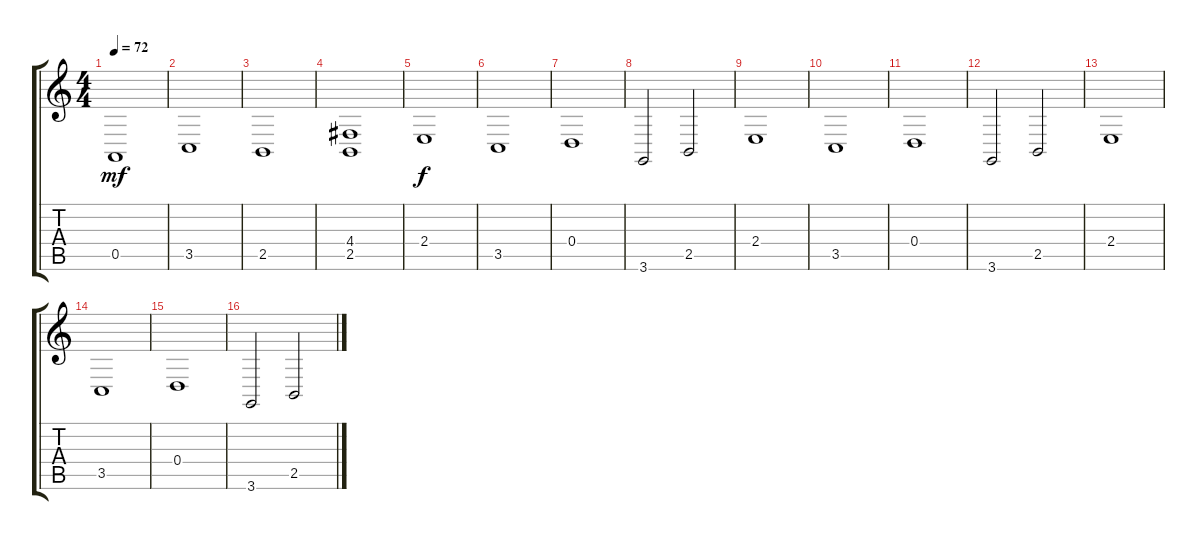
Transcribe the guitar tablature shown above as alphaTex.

\track "" {instrument acousticgrandpiano}
\staff {score tabs}
\tuning (E4 B3 G3 D3 A2 E2) {hide}
\ts (4 4)
\tempo 72
\clef g2
\ks c
0.5.1{dy mf} |
3.5.1 |
2.5.1 |
(4.4 2.5).1 |
2.4.1{dy f} |
3.5.1 |
0.4.1 |
3.6.2 2.5.2 |
2.4.1 |
3.5.1 |
0.4.1 |
3.6.2 2.5.2 |
2.4.1 |
3.5.1 |
0.4.1 |
3.6.2 2.5.2
